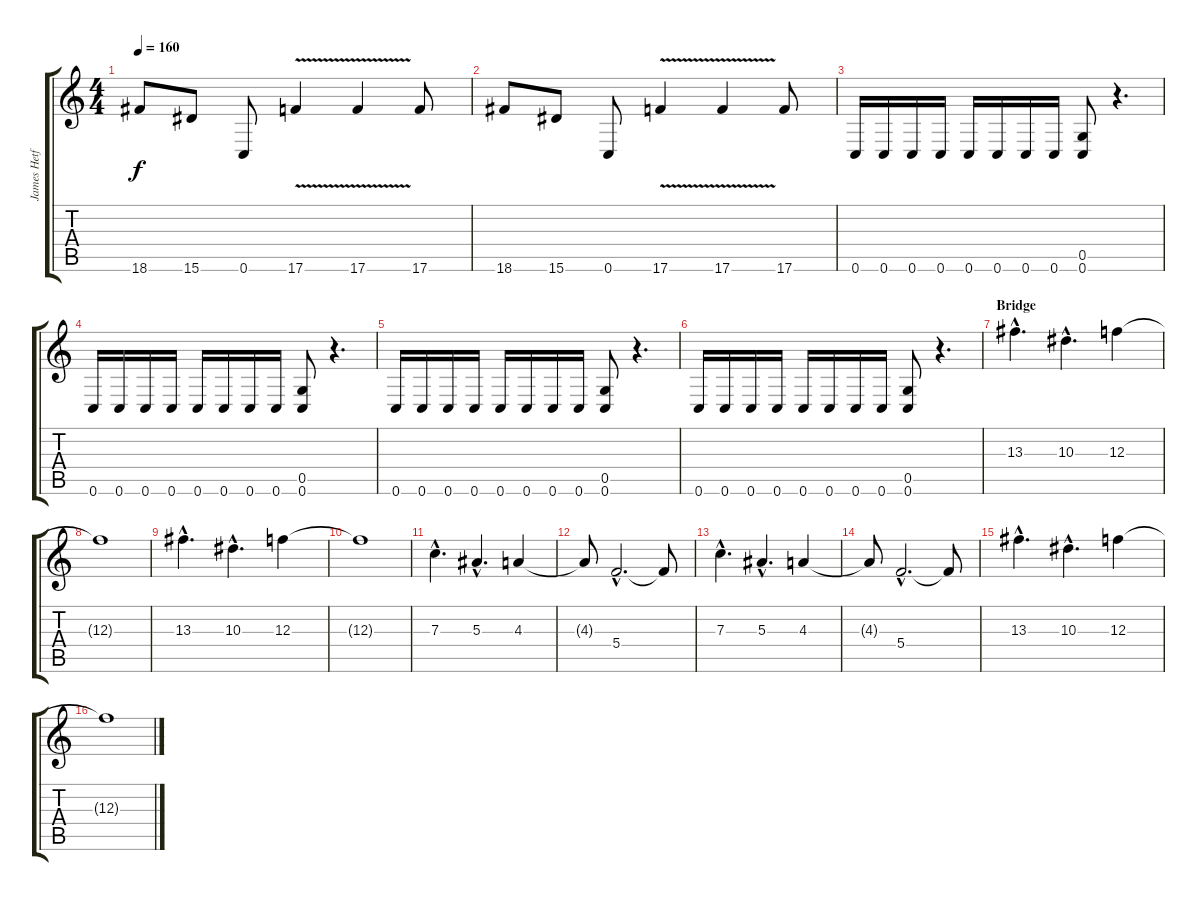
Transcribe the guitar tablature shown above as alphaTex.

\track ("James Hetfield" "James Hetf") {instrument distortionguitar}
\staff {score tabs}
\tuning (D4 A3 F3 C3 G2 C2) {hide}
\ts (4 4)
\tempo 160
\clef g2
\ks c
18.6.8{dy f instrument electricguitarmuted} 15.6.8 0.6.8 17.6{v}.4 17.6{v}.4 17.6.8 |
18.6.8 15.6.8 0.6.8 17.6{v}.4 17.6{v}.4 17.6.8 |
0.6.16{instrument overdrivenguitar} 0.6.16 0.6.16 0.6.16 0.6.16 0.6.16 0.6.16 0.6.16 (0.5 0.6).8 r.4{d} |
0.6.16 0.6.16 0.6.16 0.6.16 0.6.16 0.6.16 0.6.16 0.6.16 (0.5 0.6).8 r.4{d} |
0.6.16 0.6.16 0.6.16 0.6.16 0.6.16 0.6.16 0.6.16 0.6.16 (0.5 0.6).8 r.4{d} |
0.6.16 0.6.16 0.6.16 0.6.16 0.6.16 0.6.16 0.6.16 0.6.16 (0.5 0.6).8 r.4{d} |
\section ("" "Bridge")
13.3{hac}.4{d instrument electricguitarjazz} 10.3{hac}.4{d} 12.3.4 |
12.3{t}.1 |
13.3{hac}.4{d} 10.3{hac}.4{d} 12.3.4 |
12.3{t}.1 |
7.3{hac}.4{d} 5.3{hac}.4{d} 4.3.4 |
4.3{t}.8 5.4{hac}.2{d} 5.4{t}.8 |
7.3{hac}.4{d} 5.3{hac}.4{d} 4.3.4 |
4.3{t}.8 5.4{hac}.2{d} 5.4{t}.8 |
13.3{hac}.4{d} 10.3{hac}.4{d} 12.3.4 |
12.3{t}.1
